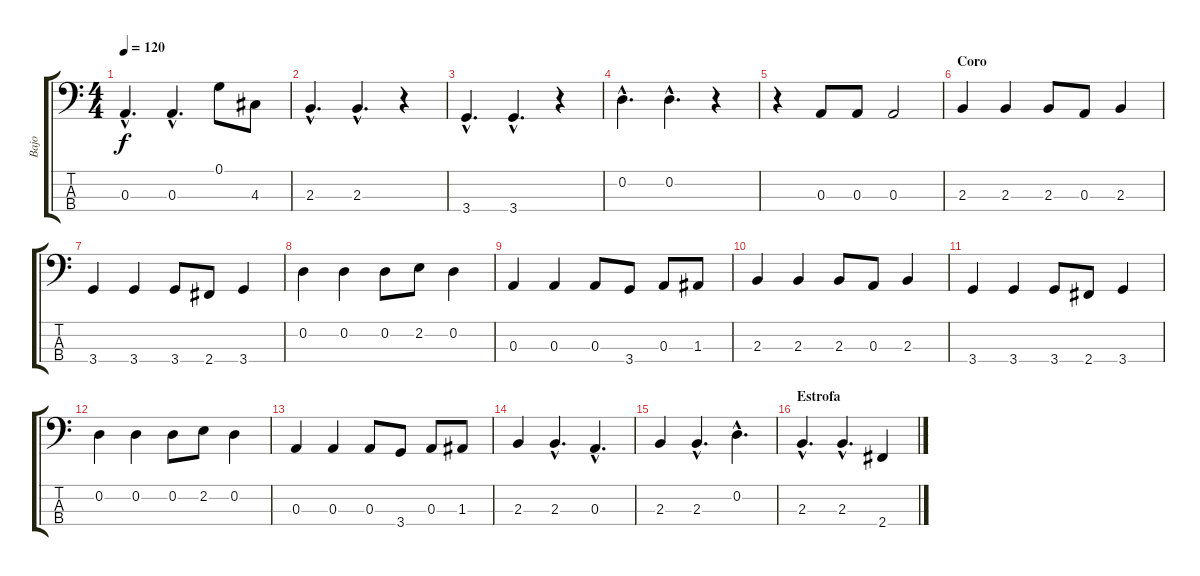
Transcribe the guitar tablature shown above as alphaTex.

\track ("Bajo" "Bajo") {instrument electricbassfinger}
\staff {score tabs}
\tuning (G2 D2 A1 E1) {hide}
\ts (4 4)
\tempo 120
\clef f4
\ks c
0.3{hac}.4{d dy f} 0.3{hac}.4{d} 0.1.8 4.3.8 |
2.3{hac}.4{d} 2.3{hac}.4{d} r.4 |
3.4{hac}.4{d} 3.4{hac}.4{d} r.4 |
0.2{hac}.4{d} 0.2{hac}.4{d} r.4 |
r.4 0.3.8 0.3.8 0.3.2 |
\section ("" "Coro")
2.3.4 2.3.4 2.3.8 0.3.8 2.3.4 |
3.4.4 3.4.4 3.4.8 2.4.8 3.4.4 |
0.2.4 0.2.4 0.2.8 2.2.8 0.2.4 |
0.3.4 0.3.4 0.3.8 3.4.8 0.3.8 1.3.8 |
2.3.4 2.3.4 2.3.8 0.3.8 2.3.4 |
3.4.4 3.4.4 3.4.8 2.4.8 3.4.4 |
0.2.4 0.2.4 0.2.8 2.2.8 0.2.4 |
0.3.4 0.3.4 0.3.8 3.4.8 0.3.8 1.3.8 |
2.3.4 2.3{hac}.4{d} 0.3{hac}.4{d} |
2.3.4 2.3{hac}.4{d} 0.2{hac}.4{d} |
\section ("" "Estrofa")
2.3{hac}.4{d} 2.3{hac}.4{d} 2.4.4
